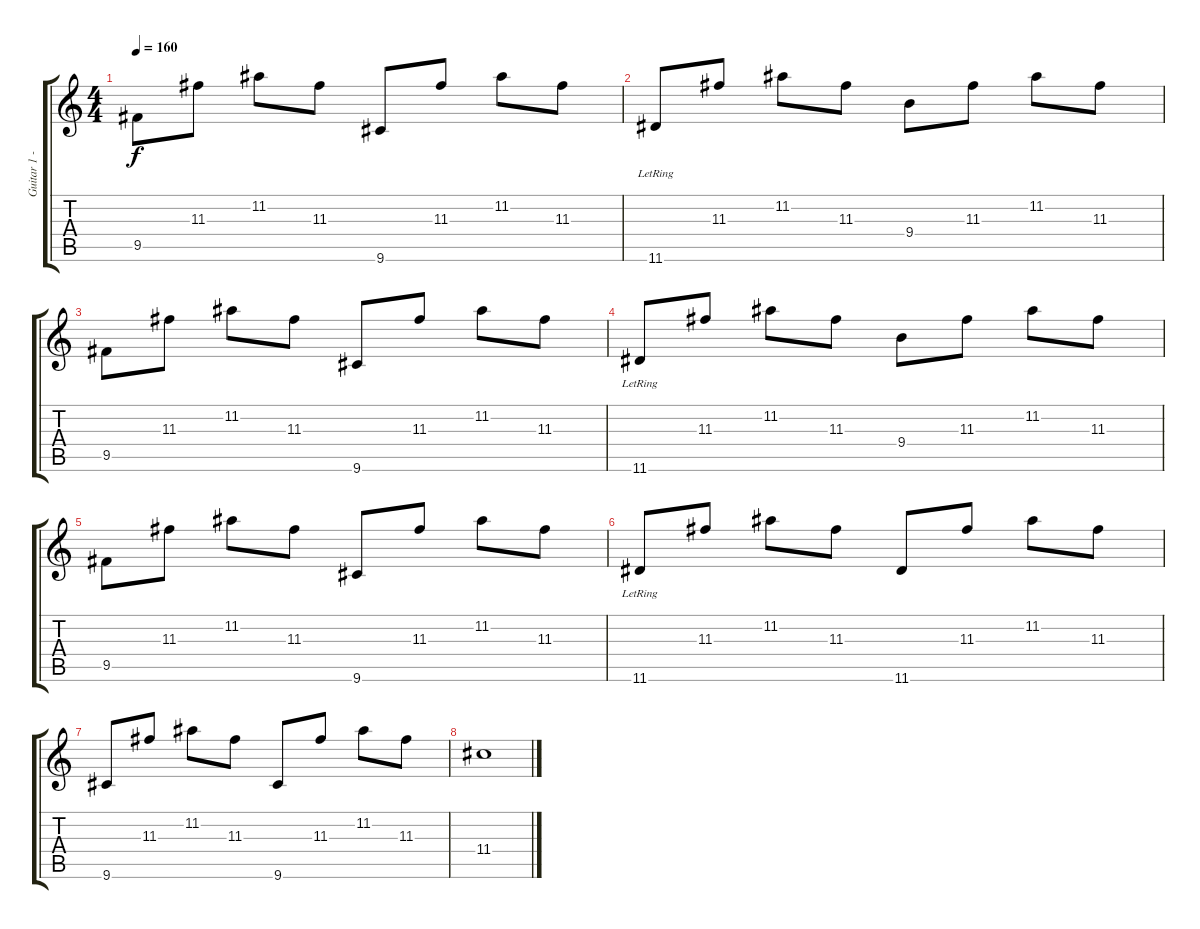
\track ("Guitar 1 - Clean" "Guitar 1 -") {instrument electricguitarclean}
\staff {score tabs}
\tuning (E4 B3 G3 D3 A2 E2) {hide}
\ts (4 4)
\tempo 160
\clef g2
\ks c
9.5.8{dy f} 11.3.8 11.2.8 11.3.8 9.6.8 11.3.8 11.2.8 11.3.8 |
11.6{lr}.8 11.3.8 11.2.8 11.3.8 9.4.8 11.3.8 11.2.8 11.3.8 |
9.5.8 11.3.8 11.2.8 11.3.8 9.6.8 11.3.8 11.2.8 11.3.8 |
11.6{lr}.8 11.3.8 11.2.8 11.3.8 9.4.8 11.3.8 11.2.8 11.3.8 |
9.5.8 11.3.8 11.2.8 11.3.8 9.6.8 11.3.8 11.2.8 11.3.8 |
11.6{lr}.8 11.3.8 11.2.8 11.3.8 11.6.8 11.3.8 11.2.8 11.3.8 |
9.6.8 11.3.8 11.2.8 11.3.8 9.6.8 11.3.8 11.2.8 11.3.8 |
11.4.1
